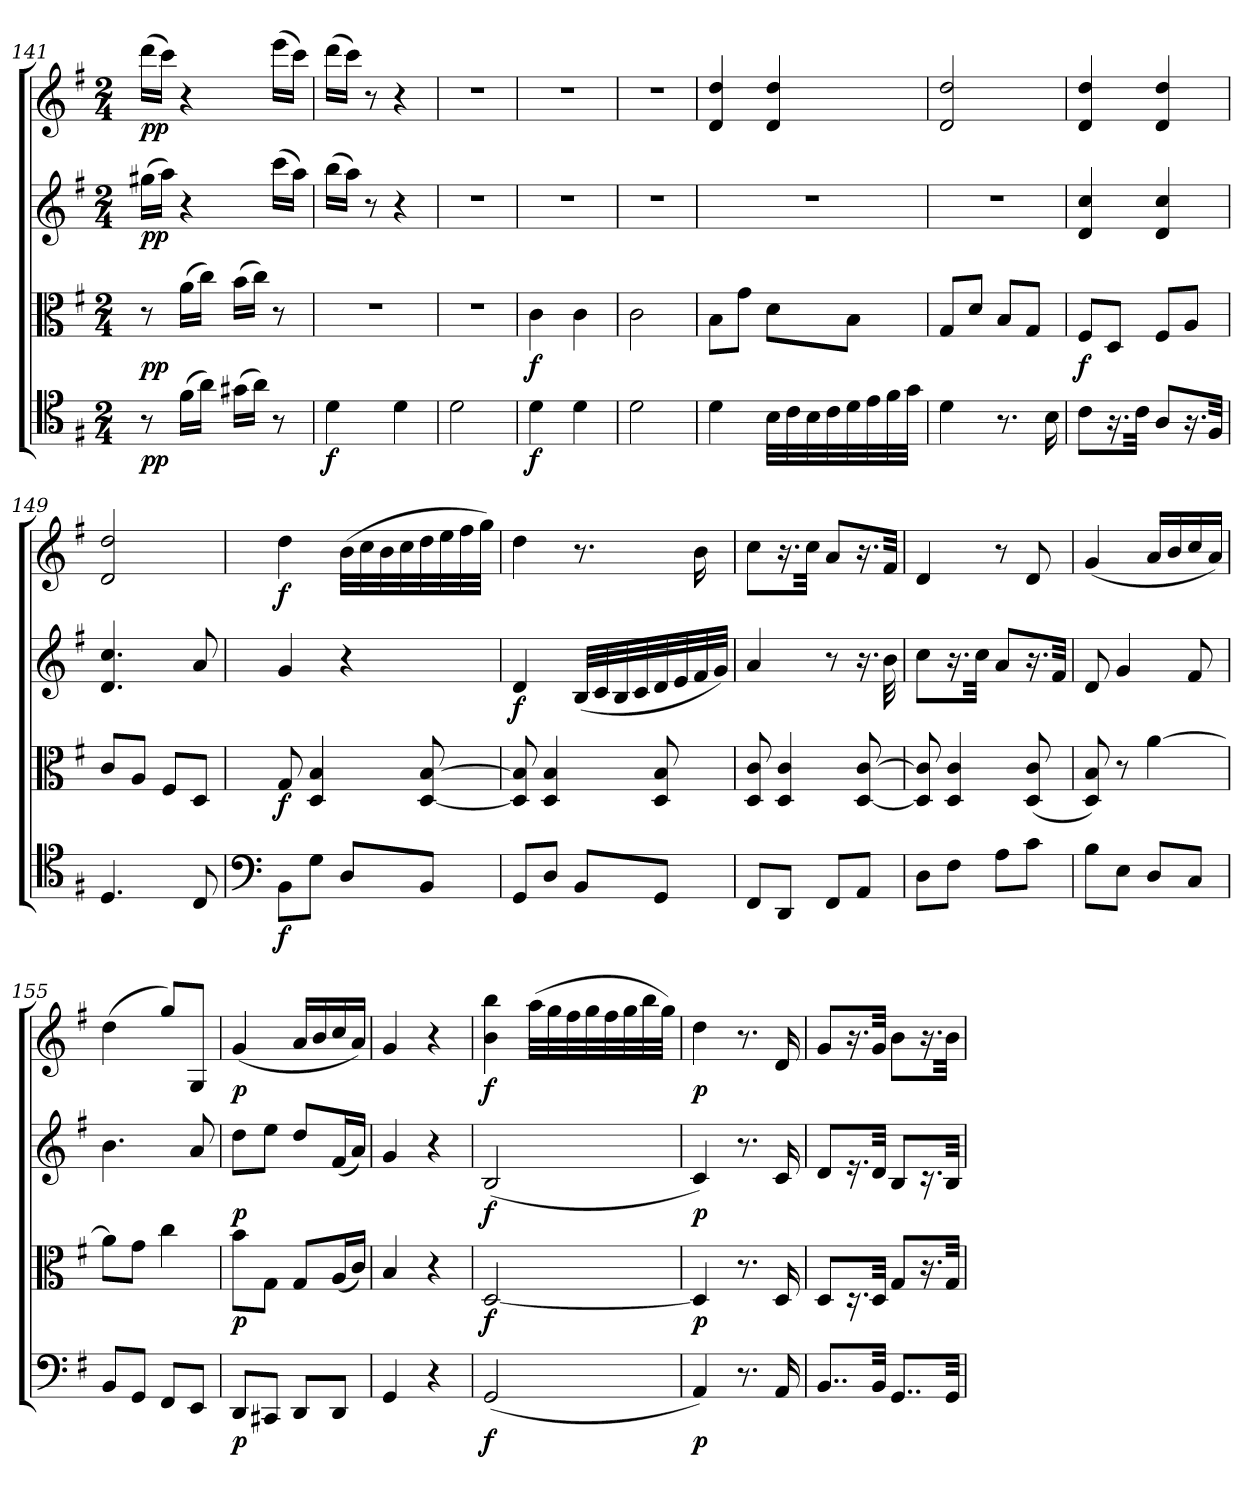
**kern	**dynam	**kern	**dynam	**kern	**dynam	**kern	**dynam
*part4	*part4	*part3	*part3	*part2	*part2	*part1	*part1
*staff4	*staff4	*staff3	*staff3	*staff2	*staff2	*staff1	*staff1
*clefC4	*	*clefC3	*	*clefG2	*	*clefG2	*
*k[f#]	*	*k[f#]	*	*k[f#]	*	*k[f#]	*
*M2/4	*	*M2/4	*	*M2/4	*	*M2/4	*
=141	=141	=141	=141	=141	=141	=141	=141
8r	pp	8r	pp	(16gg#X\LL	pp	(16ddd\LL	pp
.	.	.	.	16aa\JJ)	.	16ccc\JJ)	.
(16f#\LL	.	(16a\LL	.	4r	.	4r	.
16a\JJ)	.	16cc\JJ)	.	.	.	.	.
(16g#X\LL	.	(16b\LL	.	.	.	.	.
16a\JJ)	.	16cc\JJ)	.	.	.	.	.
8r	.	8r	.	(16ccc\LL	.	(16eee\LL	.
.	.	.	.	16aa\JJ)	.	16ccc\JJ)	.
=142	=142	=142	=142	=142	=142	=142	=142
4d\	f	2r	.	(16bb\LL	.	(16ddd\LL	.
.	.	.	.	16aa\JJ)	.	16ccc\JJ)	.
.	.	.	.	8r	.	8r	.
4d\	.	.	.	4r	.	4r	.
=143	=143	=143	=143	=143	=143	=143	=143
2d\	.	2r	.	2r	.	2r	.
=144	=144	=144	=144	=144	=144	=144	=144
4d\	f	4c\	f	2r	.	2r	.
4d\	.	4c\	.	.	.	.	.
=145	=145	=145	=145	=145	=145	=145	=145
2d\	.	2c\	.	2r	.	2r	.
=146	=146	=146	=146	=146	=146	=146	=146
4d\	.	8B\L	.	2r	.	4d/ 4dd/	.
.	.	8g\J	.	.	.	.	.
32B\LLL	.	8d\L	.	.	.	4d/ 4dd/	.
32c\	.	.	.	.	.	.	.
32B\	.	.	.	.	.	.	.
32c\	.	.	.	.	.	.	.
32d\	.	8B\J	.	.	.	.	.
32e\	.	.	.	.	.	.	.
32f#\	.	.	.	.	.	.	.
32g\JJJ	.	.	.	.	.	.	.
=147	=147	=147	=147	=147	=147	=147	=147
4d\	.	8G/L	.	2r	.	2d/ 2dd/	.
.	.	8d/J	.	.	.	.	.
8.r	.	8B/L	.	.	.	.	.
.	.	8G/J	.	.	.	.	.
16B\	.	.	.	.	.	.	.
=148	=148	=148	=148	=148	=148	=148	=148
8c\L	.	8F#/L	f	4d/ 4cc/	.	4d/ 4dd/	.
16.r	.	8D/J	.	.	.	.	.
32c\Jkk	.	.	.	.	.	.	.
8A/L	.	8F#/L	.	4d/ 4cc/	.	4d/ 4dd/	.
16.r	.	8A/J	.	.	.	.	.
32F#/Jkk	.	.	.	.	.	.	.
=149	=149	=149	=149	=149	=149	=149	=149
4.D/	.	8c/L	.	4.d/ 4.cc/	.	2d/ 2dd/	.
.	.	8A/J	.	.	.	.	.
.	.	8F#/L	.	.	.	.	.
8C/	.	8D/J	.	8a/	.	.	.
=150	=150	=150	=150	=150	=150	=150	=150
*clefF4	*	*	*	*	*	*	*
8BB\L	f	8G/	f	4g/	.	4dd\	f
8G\J	.	4D/ 4B/	.	.	.	.	.
8D/L	.	.	.	4r	.	(32b\LLL	.
.	.	.	.	.	.	32cc\	.
.	.	.	.	.	.	32b\	.
.	.	.	.	.	.	32cc\	.
8BB/J	.	[8D/ [8B/	.	.	.	32dd\	.
.	.	.	.	.	.	32ee\	.
.	.	.	.	.	.	32ff#\	.
.	.	.	.	.	.	32gg\JJJ)	.
=151	=151	=151	=151	=151	=151	=151	=151
8GG/L	.	8D]/ 8B]/	.	4d/	f	4dd\	.
8D/J	.	4D/ 4B/	.	.	.	.	.
8BB/L	.	.	.	(32B/LLL	.	8.r	.
.	.	.	.	32c/	.	.	.
.	.	.	.	32B/	.	.	.
.	.	.	.	32c/	.	.	.
8GG/J	.	8D/ 8B/	.	32d/	.	.	.
.	.	.	.	32e/	.	.	.
.	.	.	.	32f#/	.	16b\	.
.	.	.	.	32g/JJJ)	.	.	.
=152	=152	=152	=152	=152	=152	=152	=152
8FF#/L	.	8D/ 8c/	.	4a/	.	8cc\L	.
8DD/J	.	4D/ 4c/	.	.	.	16.r	.
.	.	.	.	.	.	32cc\Jkk	.
8FF#/L	.	.	.	8r	.	8a/L	.
8AA/J	.	[8D/ [8c/	.	16.r	.	16.r	.
.	.	.	.	32b\	.	32f#/Jkk	.
=153	=153	=153	=153	=153	=153	=153	=153
8D\L	.	8D]/ 8c]/	.	8cc\L	.	4d/	.
8F#\J	.	4D/ 4c/	.	16.r	.	.	.
.	.	.	.	32cc\Jkk	.	.	.
8A\L	.	.	.	8a/L	.	8r	.
8c\J	.	(8D/ 8c/	.	16.r	.	8d/	.
.	.	.	.	32f#/Jkk	.	.	.
=154	=154	=154	=154	=154	=154	=154	=154
8B\L	.	8D/ 8B/)	.	8d/	.	(4g/	.
8E\J	.	8r	.	4g/	.	.	.
8D/L	.	[4a\	.	.	.	16a/LL	.
.	.	.	.	.	.	16b/	.
8C/J	.	.	.	8f#/	.	16cc/	.
.	.	.	.	.	.	16a/JJ)	.
=155	=155	=155	=155	=155	=155	=155	=155
8BB/L	.	8a\L]	.	4.b\	.	(4dd\	.
8GG/J	.	8g\J	.	.	.	.	.
8FF#/L	.	4cc\	.	.	.	8gg/L)	.
8EE/J	.	.	.	8a/	.	8G/J	.
=156	=156	=156	=156	=156	=156	=156	=156
8DD/L	p	8b\L	p	8dd\L	p	(4g/	p
8CC#X/J	.	8G\J	.	8ee\J	.	.	.
8DD/L	.	8G/L	.	8dd/L	.	16a/LL	.
.	.	.	.	.	.	16b/	.
8DD/J	.	(16A/L	.	(16f#/L	.	16cc/	.
.	.	16c/JJ)	.	16a/JJ)	.	16a/JJ)	.
=157	=157	=157	=157	=157	=157	=157	=157
4GG/	.	4B/	.	4g/	.	4g/	.
4r	.	4r	.	4r	.	4r	.
=158	=158	=158	=158	=158	=158	=158	=158
(2GG/	f	[2D/	f	(2B/	f	4b\ 4bb\	f
.	.	.	.	.	.	(32aa\LLL	.
.	.	.	.	.	.	32gg\	.
.	.	.	.	.	.	32ff#\	.
.	.	.	.	.	.	32gg\	.
.	.	.	.	.	.	32ff#\	.
.	.	.	.	.	.	32gg\	.
.	.	.	.	.	.	32bb\	.
.	.	.	.	.	.	32gg\JJJ)	.
=159	=159	=159	=159	=159	=159	=159	=159
4AA/)	p	4D/]	p	4c/)	p	4dd\	p
8.r	.	8.r	.	8.r	.	8.r	.
16AA/	.	16D/	.	16c/	.	16d/	.
=160	=160	=160	=160	=160	=160	=160	=160
8..BB/L	.	8D/L	.	8d/L	.	8g/L	.
.	.	16.r	.	16.r	.	16.r	.
32BB/Jkk	.	32D/Jkk	.	32d/Jkk	.	32g/Jkk	.
8..GG/L	.	8G/L	.	8B/L	.	8b\L	.
.	.	16.r	.	16.r	.	16.r	.
32GG/Jkk	.	32G/Jkk	.	32B/Jkk	.	32b\Jkk	.
=	=	=	=	=	=	=	=
*-	*-	*-	*-	*-	*-	*-	*-
